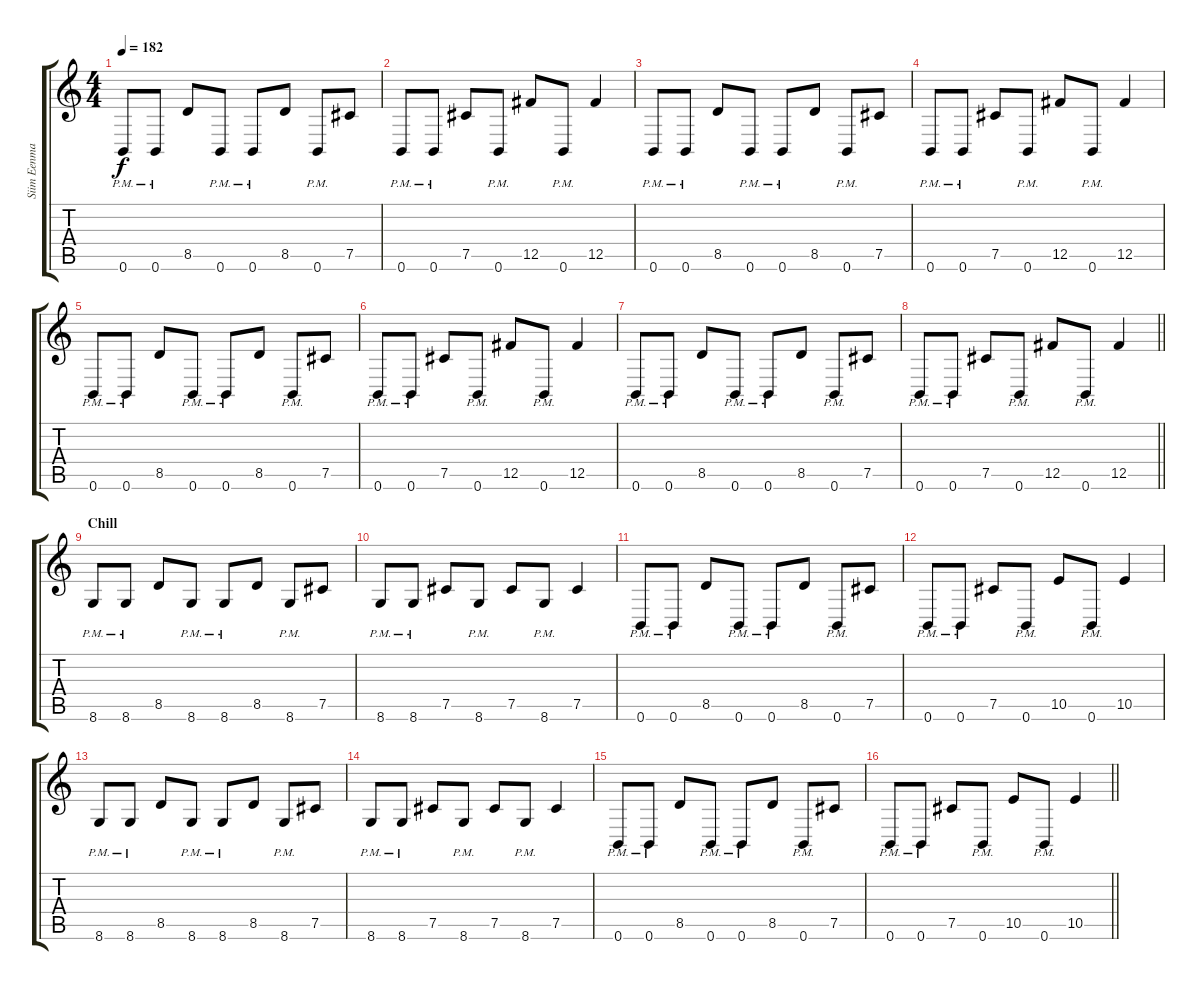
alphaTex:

\track ("Siim Eenma" "Siim Eenma") {instrument distortionguitar}
\staff {score tabs}
\tuning (Db4 Ab3 E3 B2 Gb2 B1) {hide}
\ts (4 4)
\tempo 182
\clef g2
\ks c
0.6{pm}.8{dy f} 0.6{pm}.8 8.5.8 0.6{pm}.8 0.6{pm}.8 8.5.8 0.6{pm}.8 7.5.8 |
0.6{pm}.8 0.6{pm}.8 7.5.8 0.6{pm}.8 12.5.8 0.6{pm}.8 12.5.4 |
0.6{pm}.8 0.6{pm}.8 8.5.8 0.6{pm}.8 0.6{pm}.8 8.5.8 0.6{pm}.8 7.5.8 |
0.6{pm}.8 0.6{pm}.8 7.5.8 0.6{pm}.8 12.5.8 0.6{pm}.8 12.5.4 |
0.6{pm}.8 0.6{pm}.8 8.5.8 0.6{pm}.8 0.6{pm}.8 8.5.8 0.6{pm}.8 7.5.8 |
0.6{pm}.8 0.6{pm}.8 7.5.8 0.6{pm}.8 12.5.8 0.6{pm}.8 12.5.4 |
0.6{pm}.8 0.6{pm}.8 8.5.8 0.6{pm}.8 0.6{pm}.8 8.5.8 0.6{pm}.8 7.5.8 |
\barLineRight lightlight
0.6{pm}.8 0.6{pm}.8 7.5.8 0.6{pm}.8 12.5.8 0.6{pm}.8 12.5.4 |
\section ("" "Chill")
8.6{pm}.8 8.6{pm}.8 8.5.8 8.6{pm}.8 8.6{pm}.8 8.5.8 8.6{pm}.8 7.5.8 |
8.6{pm}.8 8.6{pm}.8 7.5.8 8.6{pm}.8 7.5.8 8.6{pm}.8 7.5.4 |
0.6{pm}.8 0.6{pm}.8 8.5.8 0.6{pm}.8 0.6{pm}.8 8.5.8 0.6{pm}.8 7.5.8 |
0.6{pm}.8 0.6{pm}.8 7.5.8 0.6{pm}.8 10.5.8 0.6{pm}.8 10.5.4 |
8.6{pm}.8 8.6{pm}.8 8.5.8 8.6{pm}.8 8.6{pm}.8 8.5.8 8.6{pm}.8 7.5.8 |
8.6{pm}.8 8.6{pm}.8 7.5.8 8.6{pm}.8 7.5.8 8.6{pm}.8 7.5.4 |
0.6{pm}.8 0.6{pm}.8 8.5.8 0.6{pm}.8 0.6{pm}.8 8.5.8 0.6{pm}.8 7.5.8 |
\barLineRight lightlight
0.6{pm}.8 0.6{pm}.8 7.5.8 0.6{pm}.8 10.5.8 0.6{pm}.8 10.5.4
